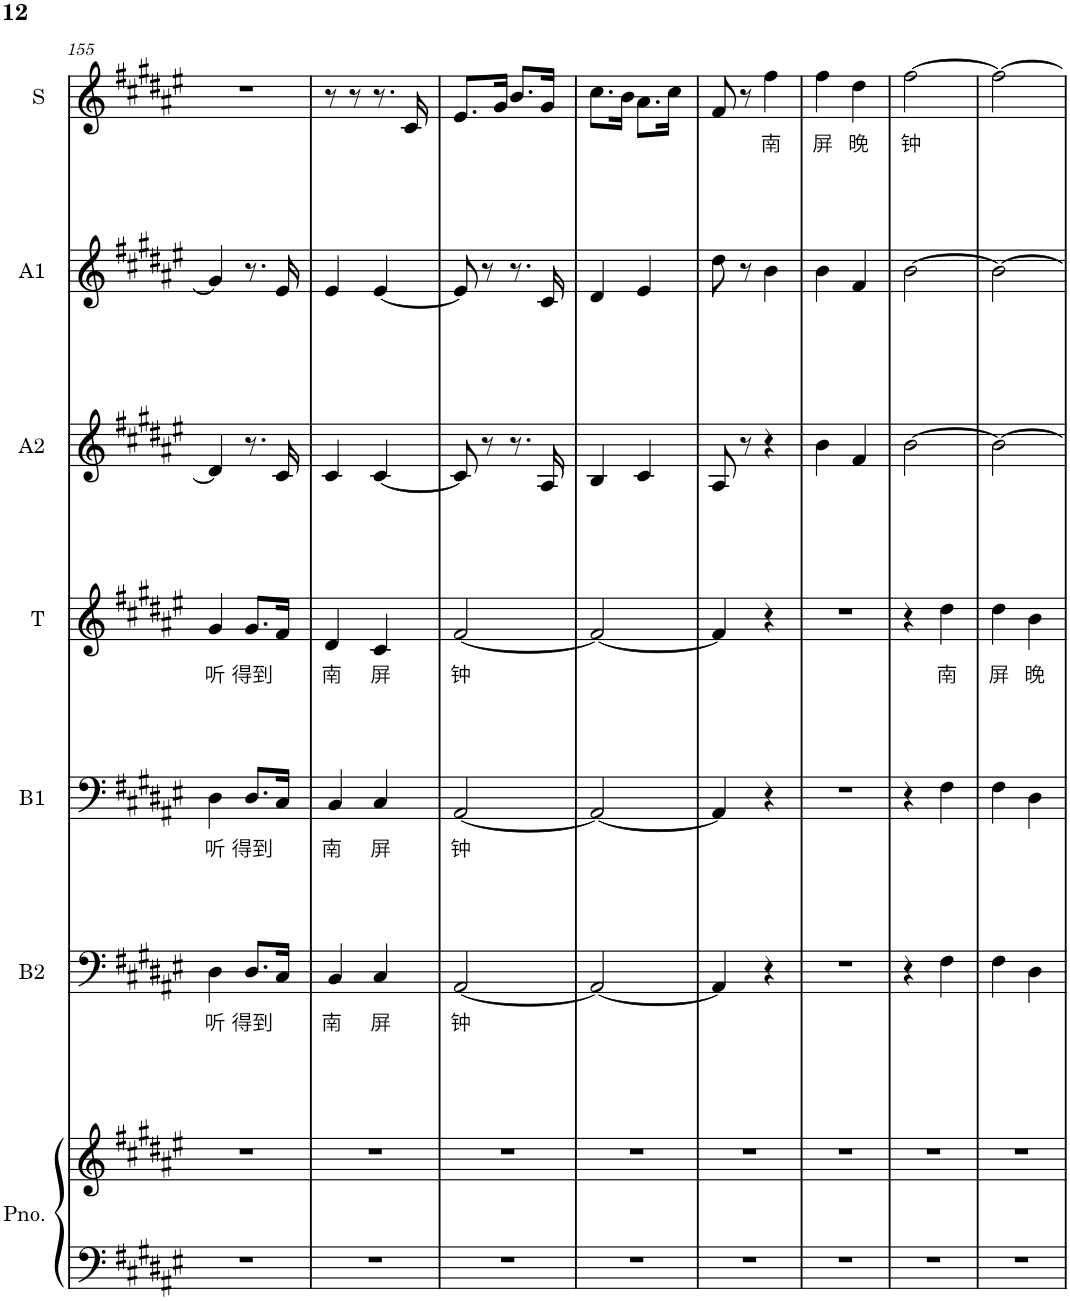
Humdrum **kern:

**kern	**kern	**kern	**text	**kern	**text	**kern	**text	**kern	**kern	**kern	**text
*part7	*part7	*part6	*part6	*part5	*part5	*part4	*part4	*part3	*part2	*part1	*part1
*staff8	*staff7	*staff6	*staff6	*staff5	*staff5	*staff4	*staff4	*staff3	*staff2	*staff1	*staff1
*I"Piano	*	*I"Bass2	*	*I"Base1	*	*I"Tenor	*	*I"Alto2	*I"Alto1	*I"Soprano	*
*I'Pno.	*	*I'B2	*	*I'B1	*	*I'T	*	*I'A2	*I'A1	*I'S	*
!!LO:PB:g=z
*clefF4	*clefG2	*clefF4	*	*clefF4	*	*clefG2	*	*clefG2	*clefG2	*clefG2	*
*k[f#c#g#d#a#e#]	*k[f#c#g#d#a#e#]	*k[f#c#g#d#a#e#]	*	*k[f#c#g#d#a#e#]	*	*k[f#c#g#d#a#e#]	*	*k[f#c#g#d#a#e#]	*k[f#c#g#d#a#e#]	*k[f#c#g#d#a#e#]	*
*M2/4	*M2/4	*M2/4	*	*M2/4	*	*M2/4	*	*M2/4	*M2/4	*M2/4	*
=155	=155	=155	=155	=155	=155	=155	=155	=155	=155	=155	=155
!	!	!	!LO:LY:b	!	!LO:LY:b	!	!LO:LY:b	!	!	!	!
2r	2r	4D#\	听	4D#\	听	4g#/	听	4d#/]	4g#/]	2r	.
!	!	!	!LO:LY:b	!	!LO:LY:b	!	!LO:LY:b	!	!	!	!
.	.	8.D#/L	得到	8.D#/L	得到	8.g#/L	得到	8.r	8.r	.	.
.	.	16C#/Jk	.	16C#/Jk	.	16f#/Jk	.	16c#/	16e#/	.	.
=156	=156	=156	=156	=156	=156	=156	=156	=156	=156	=156	=156
!	!	!	!LO:LY:b	!	!LO:LY:b	!	!LO:LY:b	!	!	!	!
2r	2r	4AA#/	南	4AA#/	南	4d#/	南	4c#/	4e#/	8r	.
.	.	.	.	.	.	.	.	.	.	8r	.
!	!	!	!LO:LY:b	!	!LO:LY:b	!	!LO:LY:b	!	!	!	!
.	.	4C#/	屏	4C#/	屏	4c#/	屏	[4c#/	[4e#/	8.r	.
.	.	.	.	.	.	.	.	.	.	16c#/	.
=157	=157	=157	=157	=157	=157	=157	=157	=157	=157	=157	=157
!	!	!	!LO:LY:b	!	!LO:LY:b	!	!LO:LY:b	!	!	!	!
2r	2r	[2AA#/	钟	[2AA#/	钟	[2f#/	钟	8c#/]	8e#/]	8.e#/L	.
.	.	.	.	.	.	.	.	8r	8r	.	.
.	.	.	.	.	.	.	.	.	.	16g#/Jk	.
.	.	.	.	.	.	.	.	8.r	8.r	8.b/L	.
.	.	.	.	.	.	.	.	16A#/	16c#/	16g#/Jk	.
=158	=158	=158	=158	=158	=158	=158	=158	=158	=158	=158	=158
2r	2r	2AA#/_	.	2AA#/_	.	2f#/_	.	4B/	4d#/	8.cc#\L	.
.	.	.	.	.	.	.	.	.	.	16b\Jk	.
.	.	.	.	.	.	.	.	4c#/	4e#/	8.a#\L	.
.	.	.	.	.	.	.	.	.	.	16cc#\Jk	.
=159	=159	=159	=159	=159	=159	=159	=159	=159	=159	=159	=159
2r	2r	4AA#/]	.	4AA#/]	.	4f#/]	.	8A#/	8dd#\	8f#/	.
.	.	.	.	.	.	.	.	8r	8r	8r	.
!	!	!	!	!	!	!	!	!	!	!	!LO:LY:b
.	.	4r	.	4r	.	4r	.	4r	4b\	4ff#\	南
=160	=160	=160	=160	=160	=160	=160	=160	=160	=160	=160	=160
!	!	!	!	!	!	!	!	!	!	!	!LO:LY:b
2r	2r	2r	.	2r	.	2r	.	4b\	4b\	4ff#\	屏
!	!	!	!	!	!	!	!	!	!	!	!LO:LY:b
.	.	.	.	.	.	.	.	4f#/	4f#/	4dd#\	晚
=161	=161	=161	=161	=161	=161	=161	=161	=161	=161	=161	=161
!	!	!	!	!	!	!	!	!	!	!	!LO:LY:b
2r	2r	4r	.	4r	.	4r	.	[2b\	[2b\	[2ff#\	钟
!	!	!	!	!	!	!	!LO:LY:b	!	!	!	!
.	.	4F#\	.	4F#\	.	4dd#\	南	.	.	.	.
=162	=162	=162	=162	=162	=162	=162	=162	=162	=162	=162	=162
!	!	!	!	!	!	!	!LO:LY:b	!	!	!	!
2r	2r	4F#\	.	4F#\	.	4dd#\	屏	2b\_	2b\_	2ff#\_	.
!	!	!	!	!	!	!	!LO:LY:b	!	!	!	!
.	.	4D#\	.	4D#\	.	4b\	晚	.	.	.	.
=	=	=	=	=	=	=	=	=	=	=	=
*-	*-	*-	*-	*-	*-	*-	*-	*-	*-	*-	*-
